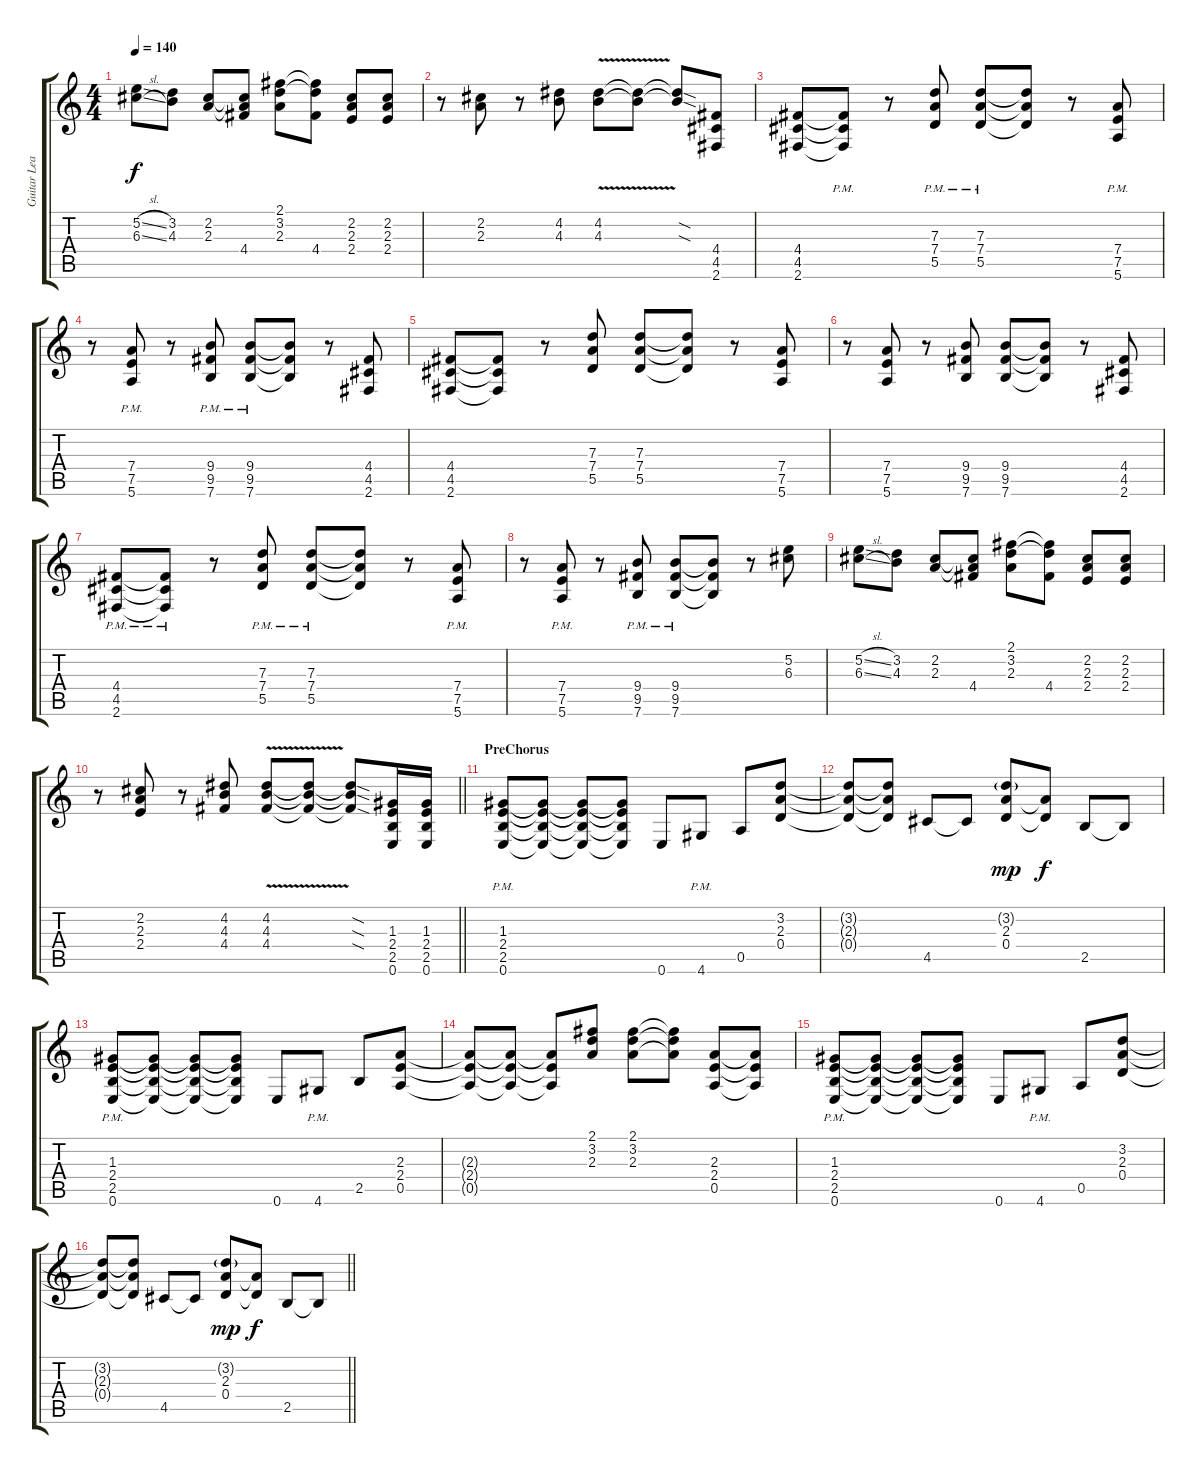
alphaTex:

\track ("Guitar Lead" "Guitar Lea") {instrument distortionguitar}
\staff {score tabs}
\tuning (E4 B3 G3 D3 A2 E2) {hide}
\ts (4 4)
\tempo 140
\clef g2
\ks c
(5.2{sl} 6.3{sl}).8{dy f} (3.2 4.3).8 (2.2 2.3).8 (2.2{t} 2.3{t} 4.4).8 (2.1 3.2 2.3).8 (2.1{t} 3.2{t} 4.4).8 (2.2 2.3 2.4).8 (2.2 2.3 2.4).8 |
r.8 (2.2 2.3).8 r.8 (4.2 4.3).8 (4.2 4.3{v}).8 (4.2{t} 4.3{t}).8 (4.2{sod t} 4.3{sod t}).8 (4.4 4.5 2.6).8 |
(4.4 4.5 2.6).8 (4.4{pm t} 4.5{pm t} 2.6{pm t}).8 r.8 (7.3{pm} 7.4{pm} 5.5{pm}).8 (7.3{pm} 7.4{pm} 5.5{pm}).8 (7.3{t} 7.4{t} 5.5{t}).8 r.8 (7.4{pm} 7.5{pm} 5.6{pm}).8 |
r.8 (7.4{pm} 7.5{pm} 5.6{pm}).8 r.8 (9.4{pm} 9.5{pm} 7.6{pm}).8 (9.4{pm} 9.5{pm} 7.6{pm}).8 (9.4{t} 9.5{t} 7.6{t}).8 r.8 (4.4 4.5 2.6).8 |
(4.4 4.5 2.6).8 (4.4{t} 4.5{t} 2.6{t}).8 r.8 (7.3 7.4 5.5).8 (7.3 7.4 5.5).8 (7.3{t} 7.4{t} 5.5{t}).8 r.8 (7.4 7.5 5.6).8 |
r.8 (7.4 7.5 5.6).8 r.8 (9.4 9.5 7.6).8 (9.4 9.5 7.6).8 (9.4{t} 9.5{t} 7.6{t}).8 r.8 (4.4 4.5 2.6).8 |
(4.4{pm} 4.5{pm} 2.6{pm}).8 (4.4{pm t} 4.5{pm t} 2.6{pm t}).8 r.8 (7.3{pm} 7.4{pm} 5.5{pm}).8 (7.3{pm} 7.4{pm} 5.5{pm}).8 (7.3{t} 7.4{t} 5.5{t}).8 r.8 (7.4{pm} 7.5{pm} 5.6{pm}).8 |
r.8 (7.4{pm} 7.5{pm} 5.6{pm}).8 r.8 (9.4{pm} 9.5{pm} 7.6{pm}).8 (9.4{pm} 9.5{pm} 7.6{pm}).8 (9.4{t} 9.5{t} 7.6{t}).8 r.8 (5.2 6.3).8 |
(5.2{sl} 6.3{sl}).8 (3.2 4.3).8 (2.2 2.3).8 (2.2{t} 2.3{t} 4.4).8 (2.1 3.2 2.3).8 (2.1{t} 3.2{t} 4.4).8 (2.2 2.3 2.4).8 (2.2 2.3 2.4).8 |
\barLineRight lightlight
r.8 (2.2 2.3 2.4).8 r.8 (4.2 4.3 4.4).8 (4.2 4.3{v} 4.4).8 (4.2{t} 4.3{t} 4.4{t}).8 (4.2{sod t} 4.3{sod t} 4.4{sod t}).8 (1.3 2.4 2.5 0.6).16 (1.3 2.4 2.5 0.6).16 |
\section ("" "PreChorus")
(1.3 2.4 2.5 0.6{pm}).8 (1.3{t} 2.4{t} 2.5{t} 0.6{t}).8 (1.3{t} 2.4{t} 2.5{t} 0.6{t}).8 (1.3{t} 2.4{t} 2.5{t} 0.6{t}).8 0.6.8 4.6{pm}.8 0.5.8 (3.2 2.3 0.4).8 |
(3.2{t} 2.3{t} 0.4{t}).8 (3.2{t} 2.3{t} 0.4{t}).8 4.5.8 4.5{t}.8 (3.2{g} 2.3 0.4).8{dy mp} (2.3{t} 0.4{t}).8{dy f} 2.5.8 2.5{t}.8 |
(1.3 2.4 2.5 0.6{pm}).8 (1.3{t} 2.4{t} 2.5{t} 0.6{t}).8 (1.3{t} 2.4{t} 2.5{t} 0.6{t}).8 (1.3{t} 2.4{t} 2.5{t} 0.6{t}).8 0.6.8 4.6{pm}.8 2.5.8 (2.3 2.4 0.5).8 |
(2.3{t} 2.4{t} 0.5{t}).8 (2.3{t} 2.4{t} 0.5{t}).8 (2.3{t} 2.4{t} 0.5{t}).8 (2.1 3.2 2.3).8 (2.1 3.2 2.3).8 (2.1{t} 3.2{t} 2.3{t}).8 (2.3 2.4 0.5).8 (2.3{t} 2.4{t} 0.5{t}).8 |
(1.3 2.4 2.5 0.6{pm}).8 (1.3{t} 2.4{t} 2.5{t} 0.6{t}).8 (1.3{t} 2.4{t} 2.5{t} 0.6{t}).8 (1.3{t} 2.4{t} 2.5{t} 0.6{t}).8 0.6.8 4.6{pm}.8 0.5.8 (3.2 2.3 0.4).8 |
\barLineRight lightlight
(3.2{t} 2.3{t} 0.4{t}).8 (3.2{t} 2.3{t} 0.4{t}).8 4.5.8 4.5{t}.8 (3.2{g} 2.3 0.4).8{dy mp} (2.3{t} 0.4{t}).8{dy f} 2.5.8 2.5{t}.8
